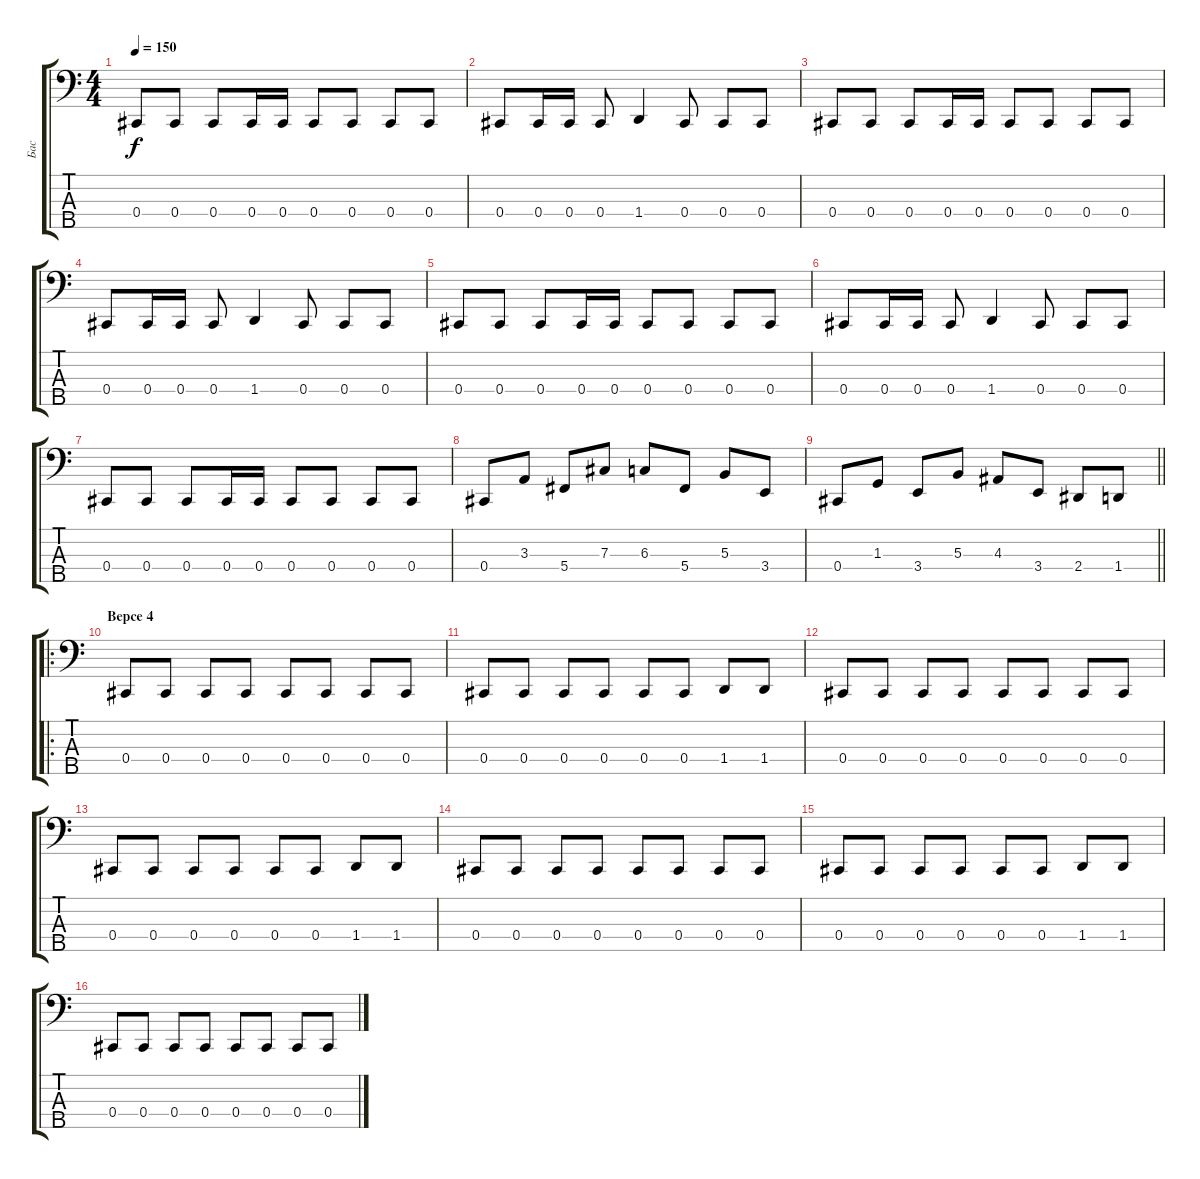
\track ("Бас" "Бас") {instrument electricbasspick}
\staff {score tabs}
\tuning (E2 B1 Gb1 Db1 Ab0) {hide}
\ts (4 4)
\tempo 150
\clef f4
\ks c
0.4.8{dy f} 0.4.8 0.4.8 0.4.16 0.4.16 0.4.8 0.4.8 0.4.8 0.4.8 |
0.4.8 0.4.16 0.4.16 0.4.8 1.4.4 0.4.8 0.4.8 0.4.8 |
0.4.8 0.4.8 0.4.8 0.4.16 0.4.16 0.4.8 0.4.8 0.4.8 0.4.8 |
0.4.8 0.4.16 0.4.16 0.4.8 1.4.4 0.4.8 0.4.8 0.4.8 |
0.4.8 0.4.8 0.4.8 0.4.16 0.4.16 0.4.8 0.4.8 0.4.8 0.4.8 |
0.4.8 0.4.16 0.4.16 0.4.8 1.4.4 0.4.8 0.4.8 0.4.8 |
0.4.8 0.4.8 0.4.8 0.4.16 0.4.16 0.4.8 0.4.8 0.4.8 0.4.8 |
0.4.8 3.3.8 5.4.8 7.3.8 6.3.8 5.4.8 5.3.8 3.4.8 |
\barLineRight lightlight
0.4.8 1.3.8 3.4.8 5.3.8 4.3.8 3.4.8 2.4.8 1.4.8 |
\ro
\section ("" "Версе 4")
0.4.8 0.4.8 0.4.8 0.4.8 0.4.8 0.4.8 0.4.8 0.4.8 |
0.4.8 0.4.8 0.4.8 0.4.8 0.4.8 0.4.8 1.4.8 1.4.8 |
0.4.8 0.4.8 0.4.8 0.4.8 0.4.8 0.4.8 0.4.8 0.4.8 |
0.4.8 0.4.8 0.4.8 0.4.8 0.4.8 0.4.8 1.4.8 1.4.8 |
0.4.8 0.4.8 0.4.8 0.4.8 0.4.8 0.4.8 0.4.8 0.4.8 |
0.4.8 0.4.8 0.4.8 0.4.8 0.4.8 0.4.8 1.4.8 1.4.8 |
0.4.8 0.4.8 0.4.8 0.4.8 0.4.8 0.4.8 0.4.8 0.4.8
